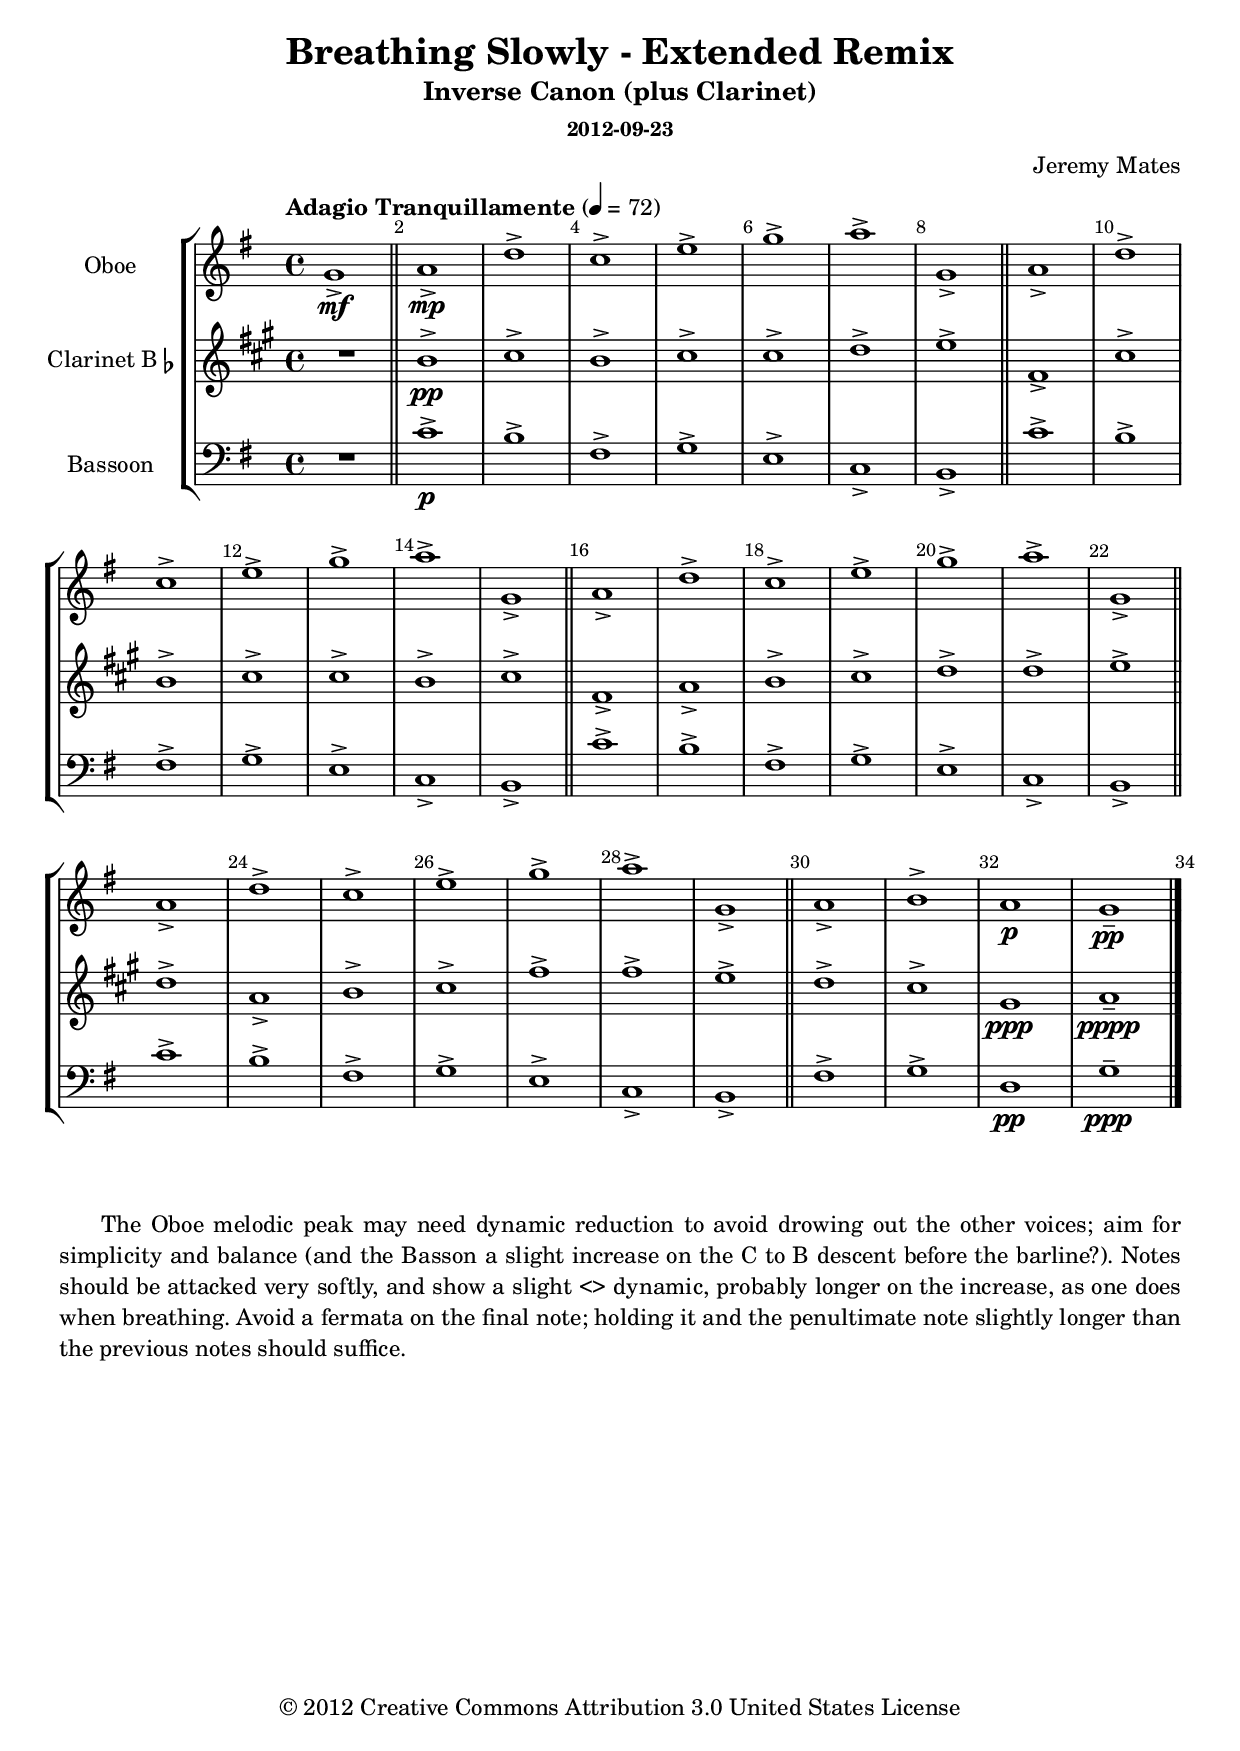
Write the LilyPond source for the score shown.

% LilyPond engraving system - http://www.lilypond.org/
%
% Inverse Canon (plus a Clarinet). Probably too long, compared to the
% shorter version, without redeeming modulation or other interest in the
% middle. However, variations on the shorter version could be made by
% picking different Clarinet lines from this one.

\version "2.16.0"
\include "articulate.ly"

#(define-markup-list-command (paragraph layout props args) (markup-list?) (interpret-markup-list layout props (make-justified-lines-markup-list (cons (make-hspace-markup 4) args))))

\header {
  title       = "Breathing Slowly - Extended Remix"
  subtitle    = "Inverse Canon (plus Clarinet)"
  subsubtitle = "2012-09-23"
  composer    = "Jeremy Mates"
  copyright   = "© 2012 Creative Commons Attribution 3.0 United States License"
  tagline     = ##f
}

keytempoetc = {
  \tempo "Adagio Tranquillamente" 4=72
  \time 4/4
}

voiceone = \relative g' {
  \keytempoetc
  \key g \major
  \clef treble

  g1->\mf
  \bar "||"
  a->\mp d-> c-> e-> g-> a-> g,->
  \bar "||"
  a-> d-> c-> e-> g-> a-> g,->
  \bar "||"
  a-> d-> c-> e-> g-> a-> g,->
  \bar "||"
  a-> d-> c-> e-> g-> a-> g,->

  \bar "||"
  a-> b-> a\p g--\pp
}

voicetwo = \relative c' {
  \keytempoetc
  \key g \major
  \clef bass

  R1
  \bar "||"
  c->\p b-> fis-> g-> e-> c-> b->
  \bar "||"
  c'-> b-> fis-> g-> e-> c-> b->
  \bar "||"
  c'-> b-> fis-> g-> e-> c-> b->
  \bar "||"
  c'-> b-> fis-> g-> e-> c-> b->

  \bar "||"
  fis'-> g-> d\pp g--\ppp
}

voicethree = \relative a' {
  % for Clarinet
  \transposition bes
  \keytempoetc
  \key a \major
  \clef treble

  R1

  \bar "||"
  b1->\pp cis-> b-> cis-> cis-> d-> e->

  \bar "||"
  fis,1-> cis'-> b-> cis-> cis-> b-> cis->

  \bar "||"
  fis,1-> a-> b-> cis-> d-> d-> e->

  \bar "||"
  d1-> a-> b-> cis-> fis-> fis-> e->

  \bar "||"
  d1-> cis-> gis\ppp a--\pppp
}

%                                                                           %
%%%%%%%%%%%%%%%%%%%%%%%%%%%%%%%     Misc.     %%%%%%%%%%%%%%%%%%%%%%%%%%%%%%%
%                                                                           %

upper = {
  \set Staff.instrumentName = #"Oboe"
  \set Staff.midiInstrument = #"oboe"
  \voiceone

  \bar "|."
}

middle = {
  \set Staff.instrumentName = \markup { Clarinet B\flat }
  \set Staff.midiInstrument = #"clarinet"
  \voicethree

  \bar "|."
}

lower = {
  \set Staff.instrumentName = #"Bassoon"
  \set Staff.midiInstrument = #"bassoon"
  \voicetwo

  \bar "|."
}

theblackdots = {
  <<
    \new StaffGroup <<
      \override Score.BarNumber #'break-visibility = #'#(#t #t #t)
      \set Score.barNumberVisibility = #(every-nth-bar-number-visible 2)

      \new Staff = "upper" \upper
      \new Staff = "middle" \middle
      \new Staff = "lower" \lower
    >>
  >>
}

themusic = {
  <<
    \new PianoStaff <<
      \set Score.midiChannelMapping = #'instrument
      \new Staff = "upper" \upper
      \new Staff = "middle" \middle
      \new Staff = "lower" \lower
    >>
  >>
}

\score {
  \theblackdots
  \layout { indent = 2.3\cm }
}
\score {
  \articulate { \themusic }
  \midi { }
}

\markuplist { \vspace #1 \paragraph {
The Oboe melodic peak may need dynamic reduction to avoid drowing out the other voices; aim for simplicity and balance (and the Basson a slight increase on the C to B descent before the barline?). Notes should be attacked very softly, and show a slight <> dynamic, probably longer on the increase, as one does when breathing. Avoid a fermata on the final note; holding it and the penultimate note slightly longer than the previous notes should suffice.
} }
